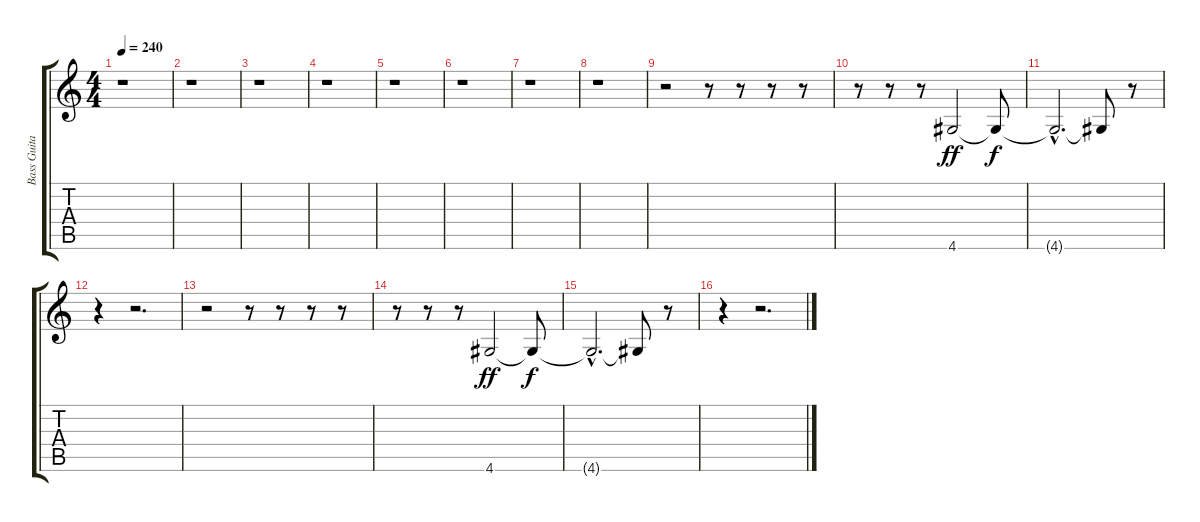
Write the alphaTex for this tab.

\track ("Bass Guitar" "Bass Guita") {instrument electricbassfinger}
\staff {score tabs}
\tuning (E4 B3 G3 D3 A2 E2) {hide}
\ts (4 4)
\tempo 240
\clef g2
\ks c
r.1{dy ff instrument electricbassfinger} |
r.1 |
r.1 |
r.1 |
r.1 |
r.1 |
r.1 |
r.1 |
r.2 r.8 r.8 r.8 r.8 |
r.8 r.8 r.8 4.6.2 4.6{t}.8{dy f} |
4.6{hac t}.2{d} 4.6{t}.8 r.8 |
r.4 r.2{d} |
r.2 r.8 r.8 r.8 r.8 |
r.8 r.8 r.8 4.6.2{dy ff} 4.6{t}.8{dy f} |
4.6{hac t}.2{d} 4.6{t}.8 r.8 |
r.4 r.2{d}
